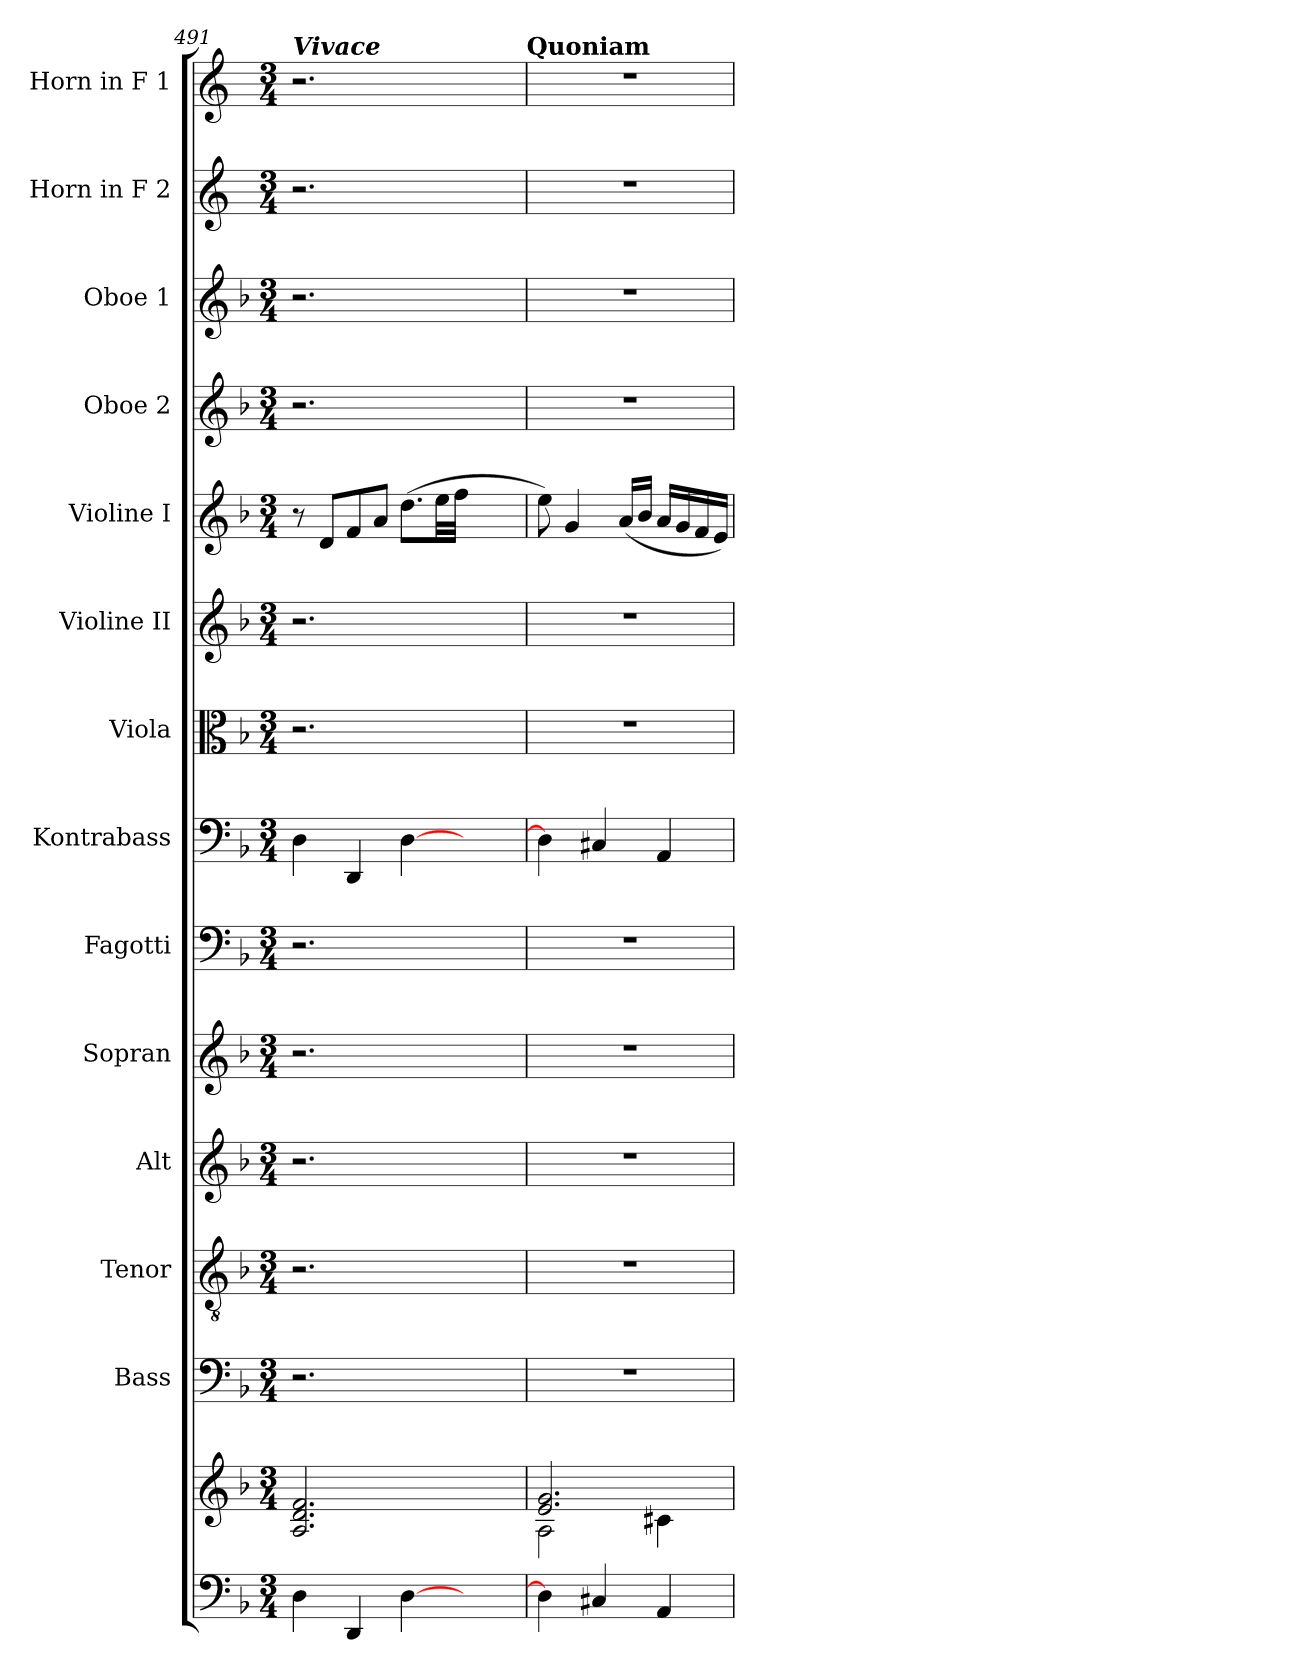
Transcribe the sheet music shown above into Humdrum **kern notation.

**kern	**kern	**kern	**kern	**kern	**kern	**kern	**kern	**kern	**kern	**kern	**kern	**kern	**kern	**kern
*part14	*part14	*part13	*part12	*part11	*part10	*part9	*part8	*part7	*part6	*part5	*part4	*part3	*part2	*part1
*staff15	*staff14	*staff13	*staff12	*staff11	*staff10	*staff9	*staff8	*staff7	*staff6	*staff5	*staff4	*staff3	*staff2	*staff1
*	*	*I"Bass	*I"Tenor	*I"Alt	*I"Sopran	*I"Fagotti	*I"Kontrabass	*I"Viola	*I"Violine II	*I"Violine I	*I"Oboe 2	*I"Oboe 1	*I"Horn in F 2	*I"Horn in F 1
*	*	*I'B.	*I'T.	*I'A.	*I'S.	*I'Fg.	*I'Kb.	*I'Vla.	*I'Vl. II	*I'Vl. I	*I'Ob. 2	*I'Ob. 1	*	*
!!LO:PB:g=z
*clefF4	*clefG2	*clefF4	*clefGv2	*clefG2	*clefG2	*clefF4	*clefF4	*clefC3	*clefG2	*clefG2	*clefG2	*clefG2	*clefG2	*clefG2
*	*	*	*	*	*	*	*ITrd7c12	*	*	*	*	*	*ITrd4c7	*ITrd4c7
*k[b-]	*k[b-]	*k[b-]	*k[b-]	*k[b-]	*k[b-]	*k[b-]	*k[b-]	*k[b-]	*k[b-]	*k[b-]	*k[b-]	*k[b-]	*k[b-]	*k[b-]
*F:	*F:	*F:	*F:	*F:	*F:	*F:	*F:	*F:	*F:	*F:	*F:	*F:	*F:	*F:
*M3/4	*M3/4	*M3/4	*M3/4	*M3/4	*M3/4	*M3/4	*M3/4	*M3/4	*M3/4	*M3/4	*M3/4	*M3/4	*M3/4	*M3/4
=491	=491	=491	=491	=491	=491	=491	=491	=491	=491	=491	=491	=491	=491	=491
!	!	!	!	!	!	!	!	!	!	!	!	!	!	!LO:TX:a:Bi:t=Vivace
4D\	2.A/ 2.d/ 2.f/	2.r	2.r	2.r	2.r	2.r	4DD\	2.r	2.r	8r	2.r	2.r	2.r	2.r
.	.	.	.	.	.	.	.	.	.	8d/L	.	.	.	.
4DD/	.	.	.	.	.	.	4DDD/	.	.	8f/	.	.	.	.
.	.	.	.	.	.	.	.	.	.	8a/J	.	.	.	.
[4D\	.	.	.	.	.	.	[4DD\	.	.	(>8.dd\L	.	.	.	.
.	.	.	.	.	.	.	.	.	.	32ee\LL	.	.	.	.
.	.	.	.	.	.	.	.	.	.	32ff\JJJ	.	.	.	.
4...ryy	4...ryy	4...ryy	4...ryy	4...ryy	4...ryy	4...ryy	4...ryy	4...ryy	4...ryy	4...ryy	4...ryy	4...ryy	4...ryy	4...ryy
!	!	!	!	!	!	!	!	!	!	!	!	!	!	!LO:TX:a:B:t=Quoniam
=492	=492	=492	=492	=492	=492	=492	=492	=492	=492	=492	=492	=492	=492	=492
*	*^	*	*	*	*	*	*	*	*	*	*	*	*	*
4D\]	2.e/ 2.g/	2A\	2.r	2.r	2.r	2.r	2.r	4DD\]	2.r	2.r	8ee\)	2.r	2.r	2.r	2.r
.	.	.	.	.	.	.	.	.	.	.	4g/	.	.	.	.
4C#X/	.	.	.	.	.	.	.	4CC#X/	.	.	.	.	.	.	.
.	.	.	.	.	.	.	.	.	.	.	(<16a/LL	.	.	.	.
.	.	.	.	.	.	.	.	.	.	.	16b-/JJ	.	.	.	.
4AA/	.	4c#X\	.	.	.	.	.	4AAA/	.	.	16a/LL	.	.	.	.
.	.	.	.	.	.	.	.	.	.	.	16g/	.	.	.	.
.	.	.	.	.	.	.	.	.	.	.	16f/	.	.	.	.
.	.	.	.	.	.	.	.	.	.	.	16e/JJ)	.	.	.	.
*	*v	*v	*	*	*	*	*	*	*	*	*	*	*	*	*
=	=	=	=	=	=	=	=	=	=	=	=	=	=	=
*-	*-	*-	*-	*-	*-	*-	*-	*-	*-	*-	*-	*-	*-	*-
